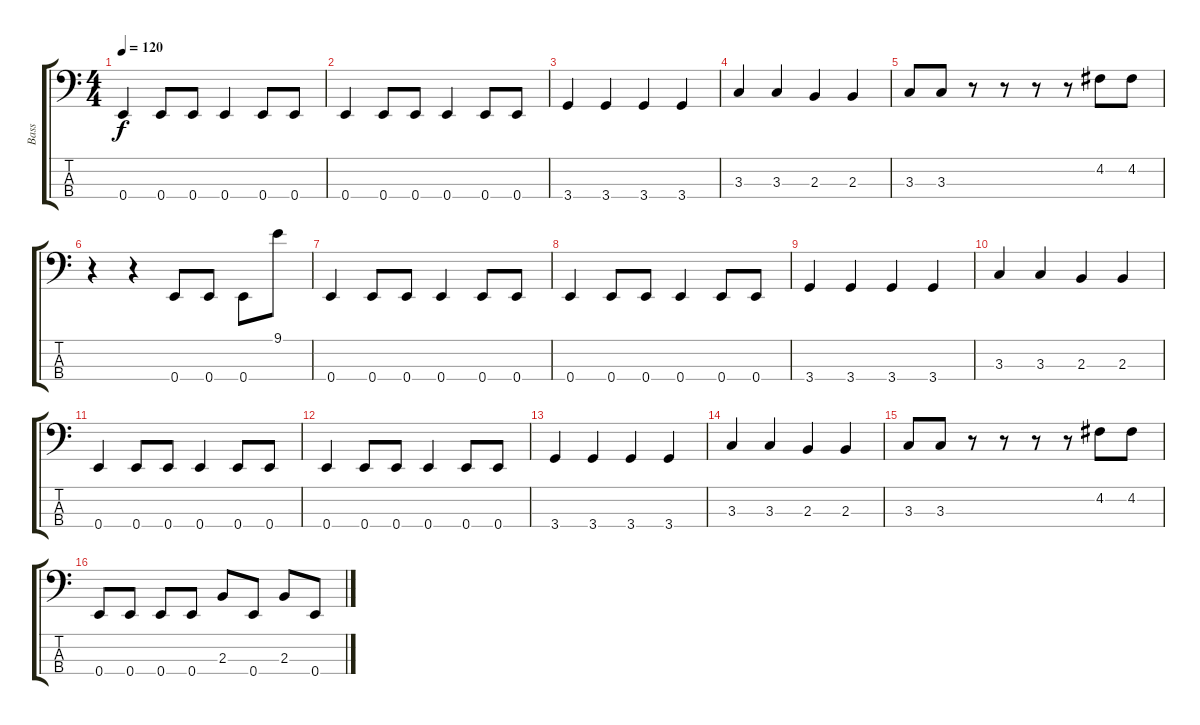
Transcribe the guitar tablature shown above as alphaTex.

\track ("Bass" "Bass") {instrument electricbasspick}
\staff {score tabs}
\tuning (G2 D2 A1 E1) {hide}
\ts (4 4)
\tempo 120
\clef f4
\ks c
0.4.4{dy f} 0.4.8 0.4.8 0.4.4 0.4.8 0.4.8 |
0.4.4 0.4.8 0.4.8 0.4.4 0.4.8 0.4.8 |
3.4.4 3.4.4 3.4.4 3.4.4 |
3.3.4 3.3.4 2.3.4 2.3.4 |
3.3.8 3.3.8 r.8 r.8 r.8 r.8 4.2.8 4.2.8 |
r.4 r.4 0.4.8 0.4.8 0.4.8 9.1.8 |
0.4.4 0.4.8 0.4.8 0.4.4 0.4.8 0.4.8 |
0.4.4 0.4.8 0.4.8 0.4.4 0.4.8 0.4.8 |
3.4.4 3.4.4 3.4.4 3.4.4 |
3.3.4 3.3.4 2.3.4 2.3.4 |
0.4.4 0.4.8 0.4.8 0.4.4 0.4.8 0.4.8 |
0.4.4 0.4.8 0.4.8 0.4.4 0.4.8 0.4.8 |
3.4.4 3.4.4 3.4.4 3.4.4 |
3.3.4 3.3.4 2.3.4 2.3.4 |
3.3.8 3.3.8 r.8 r.8 r.8 r.8 4.2.8 4.2.8 |
0.4.8 0.4.8 0.4.8 0.4.8 2.3.8 0.4.8 2.3.8 0.4.8
